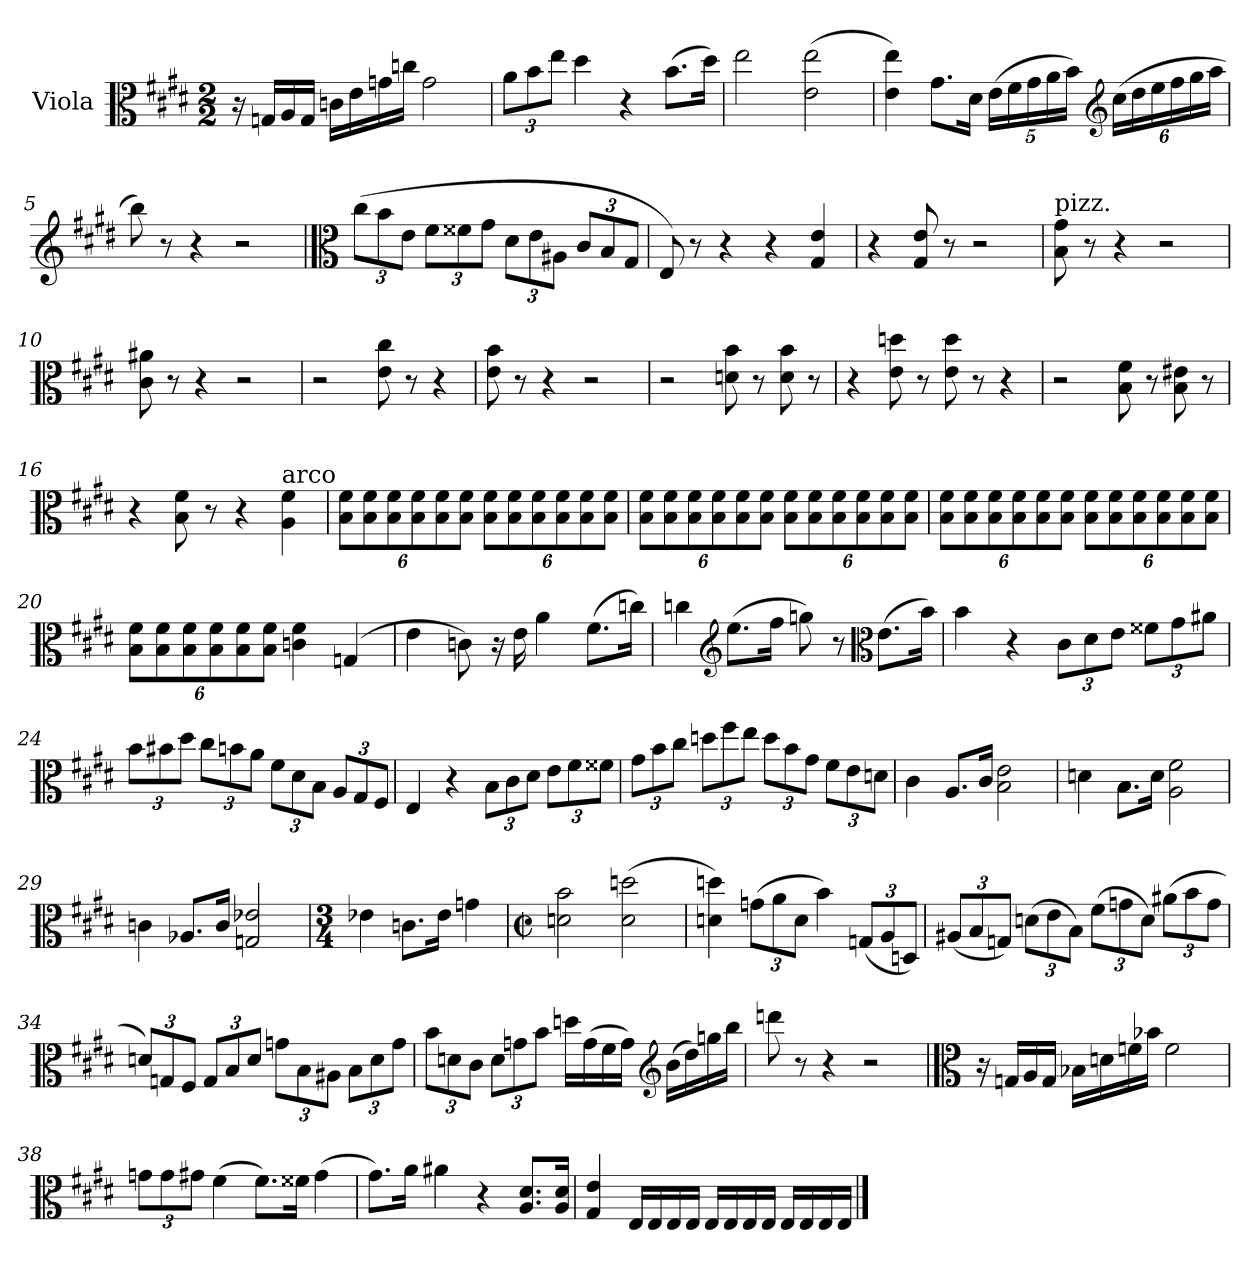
**kern
*part1
*staff1
*I"Viola
*I'Vla.
*clefC3
*k[f#c#g#d#]
*M2/2
*MM180
=1
16r
16Gn/LL
16A/
16G/JJ
16cn\LL
16e\
16gn\
16ccn\JJ
2g\
=2
*Xbrackettup
12a\L
12b\
12ee\J
4dd#\
4r
(>8.b\L
16dd#\Jk)
=3
2ee\
(>2e\ 2ee\
=4
4e\ 4ee\)
8.g#\L
16d#\Jk
(>20e\LL
20f#\
20g#\
20a\
20b\JJ)
*clefG2
(>24cc#\LL
24dd#\
24ee\
24ff#\
24gg#\
24aa\JJ
=5
8bb\)
8r
4r
2r
!!LO:LB:g=z
=6
*clefC3
(>12cc#\L
12b\
12e\J
12f#\L
12f##X\
12g#\J
12d#\L
12e\
12A#X\J
12c#/L
12B/
12G#/J
=7
8E/)
8r
4r
4r
4G#/ 4e/
=8
4r
8G#/ 8e/
8r
2r
=9
!LO:TX:a:t=pizz.
8B\ 8g#\
8r
4r
2r
=10
8c#\ 8a#X\
8r
4r
2r
=11
2r
8e\ 8cc#\
8r
4r
=12
8e\ 8b\
8r
4r
2r
!!LO:LB:g=z
=13
2r
8dn\ 8b\
8r
8d\ 8b\
8r
=14
4r
8e\ 8ddn\
8r
8e\ 8dd\
8r
4r
=15
2r
8B\ 8f#\
8r
8B\ 8e#X\
8r
=16
4r
8B\ 8f#\
8r
4r
!LO:TX:a:t=arco
4A\ 4f#\
=17
12B\ 12f#\L
12B\ 12f#\
12B\ 12f#\
12B\ 12f#\
12B\ 12f#\
12B\ 12f#\J
12B\ 12f#\L
12B\ 12f#\
12B\ 12f#\
12B\ 12f#\
12B\ 12f#\
12B\ 12f#\J
=18
12B\ 12f#\L
12B\ 12f#\
12B\ 12f#\
12B\ 12f#\
12B\ 12f#\
12B\ 12f#\J
12B\ 12f#\L
12B\ 12f#\
12B\ 12f#\
12B\ 12f#\
12B\ 12f#\
12B\ 12f#\J
!!LO:LB:g=z
=19
12B\ 12f#\L
12B\ 12f#\
12B\ 12f#\
12B\ 12f#\
12B\ 12f#\
12B\ 12f#\J
12B\ 12f#\L
12B\ 12f#\
12B\ 12f#\
12B\ 12f#\
12B\ 12f#\
12B\ 12f#\J
=20
12B\ 12f#\L
12B\ 12f#\
12B\ 12f#\
12B\ 12f#\
12B\ 12f#\
12B\ 12f#\J
4cn\ 4f#\
(<4Gn/
=21
4e\
8cn\)
16r
16e\
4a\
(>8.f#\L
16ccn\Jk)
=22
4ccn\
*clefG2
(>8.ee\L
16ff#\Jk
8ggn\)
8r
*clefC3
(>8.e\L
16b\Jk)
!!LO:LB:g=z
=23
4b\
4r
12c#\L
12d#\
12e\J
12f##X\L
12g#\
12a#X\J
=24
12b\L
12b#X\
12dd#\J
12cc#\L
12bn\
12a\J
12f#\L
12d#\
12B\J
12A/L
12G#/
12F#/J
=25
4E/
4r
12B\L
12c#\
12d#\J
12e\L
12f#\
12f##X\J
!!LO:LB:g=z
=26
12g#\L
12b\
12cc#\J
12ddn\L
12ff#\
12ee\J
12dd\L
12b\
12g#\J
12f#\L
12e\
12dn\J
=27
4c#\
8.A/L
16c#/Jk
2B\ 2e\
=28
4dn\
8.B\L
16d\Jk
2A\ 2f#\
=29
4cn\
8.A-X/L
16c/Jk
2Gn/ 2e-X/
=30
*M3/4
4e-X\
8.cn\L
16e-\Jk
4gn\
=31
*M2/2
*met(c|)
2dn\ 2b\
(>2d\ 2ddn\
!!LO:LB:g=z
=32
4dn\ 4ddn\)
(>12gn\L
12a\
12d\J
4b\)
(<12Gn/L
12A/
12Dn/J)
=33
(<12A#X/L
12B/
12Gn/J)
(>12dn\L
12e\
12B\J)
(>12f#\L
12gn\
12d\J)
(>12a#X\L
12b\
12g\J
=34
12dn/L)
12Gn/
12F#/J
12G/L
12B/
12d/J
12gn\L
12B\
12A#X\J
12B\L
12d\
12g\J
!!LO:LB:g=z
=35
12b\L
12dn\
12c#\J
12d\L
12gn\
12b\J
16ddn\LL
(>16g\
16f#\
16g\JJ)
*clefG2
(>16b\LL
16dd\)
16ggn\
16bb\JJ
=36
8dddn\
8r
4r
2r
=37
*clefC3
16r
16Gn/LL
16A/
16G/JJ
16B-X\LL
16dn\
16fn\
16b-X\JJ
2f\
=38
12gn\L
12g\
12g#X\J
(>4f#\
8.f#\L)
16f##X\Jk
(>4g#\
!!LO:LB:g=z
=39
8.g#\L)
16a\Jk
4a#X\
4r
8.A/ 8.d#/L
16A/ 16d#/Jk
=40
4G#/ 4e/
16E/LL
16E/
16E/
16E/JJ
16E/LL
16E/
16E/
16E/JJ
16E/LL
16E/
16E/
16E/JJ
==
*-
